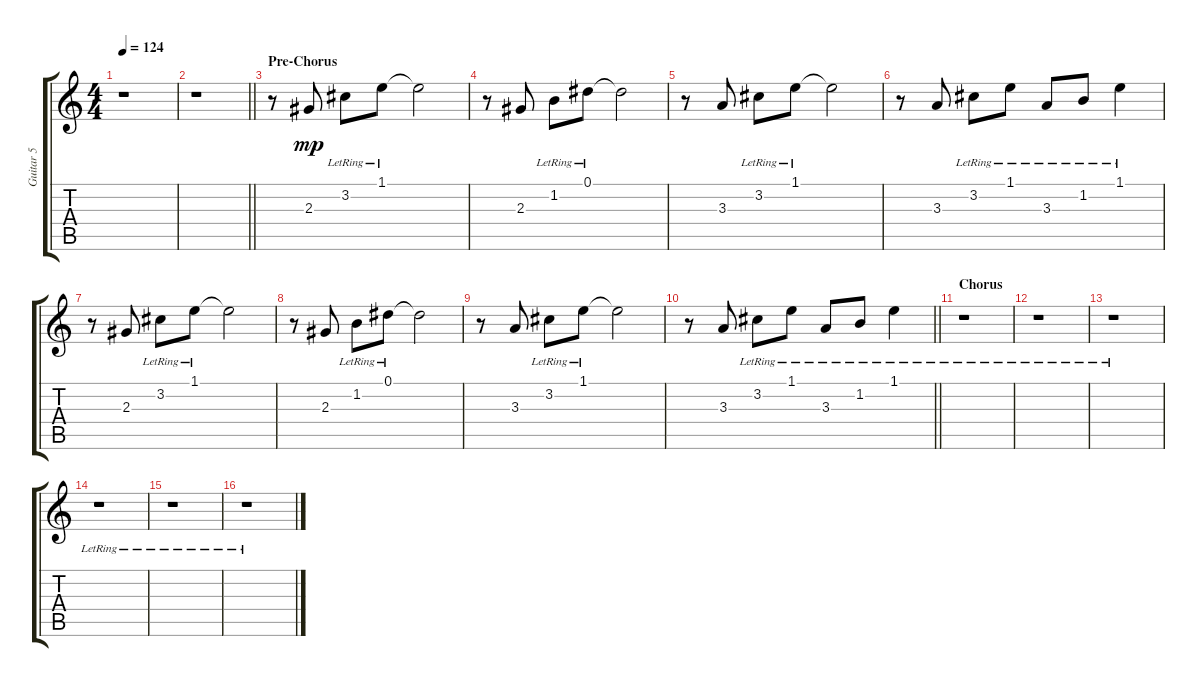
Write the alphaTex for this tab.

\track ("Guitar 5" "Guitar 5") {instrument electricguitarclean}
\staff {score tabs}
\tuning (Eb4 Bb3 Gb3 Db3 Ab2 Db2) {hide}
\ts (4 4)
\tempo 124
\clef g2
\ks c
r.1{dy mp} |
\barLineRight lightlight
r.1 |
\section ("" "Pre-Chorus")
r.8 2.3.8 3.2{lr}.8 1.1{lr}.8 1.1{t}.2 |
r.8 2.3.8 1.2{lr}.8 0.1{lr}.8 0.1{t}.2 |
r.8 3.3.8 3.2{lr}.8 1.1{lr}.8 1.1{t}.2 |
r.8 3.3.8 3.2{lr}.8 1.1{lr}.8 3.3{lr}.8 1.2{lr}.8 1.1{lr}.4 |
r.8 2.3.8 3.2{lr}.8 1.1{lr}.8 1.1{t}.2 |
r.8 2.3.8 1.2{lr}.8 0.1{lr}.8 0.1{t}.2 |
r.8 3.3.8 3.2{lr}.8 1.1{lr}.8 1.1{t}.2 |
\barLineRight lightlight
r.8 3.3.8 3.2{lr}.8 1.1{lr}.8 3.3{lr}.8 1.2{lr}.8 1.1{lr}.4 |
\section ("" "Chorus")
r.1 |
r.1 |
r.1 |
r.1 |
r.1 |
r.1
